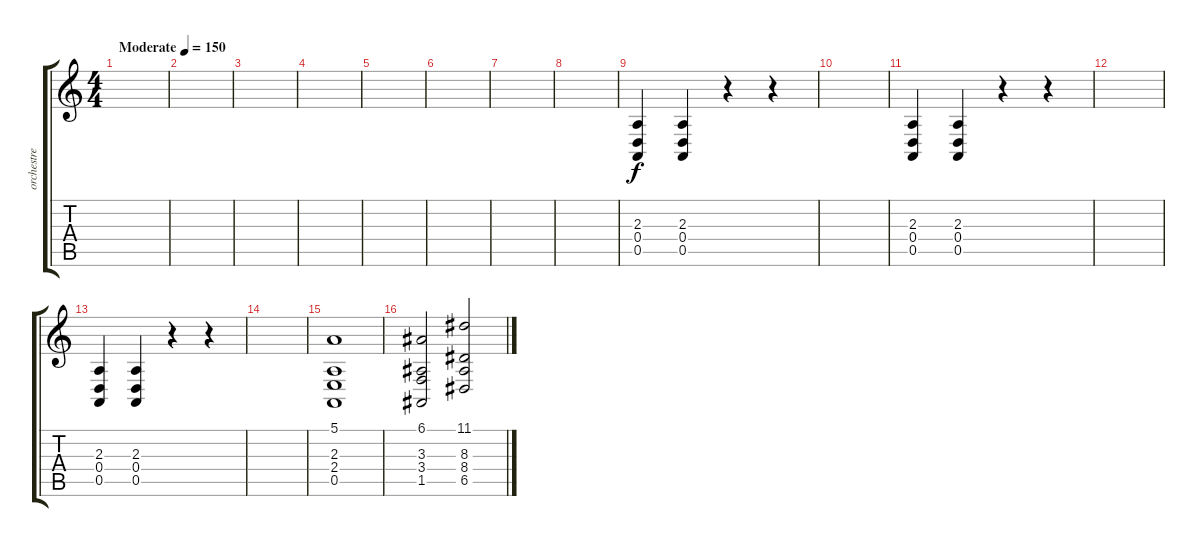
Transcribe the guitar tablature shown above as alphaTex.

\track ("orchestre" "orchestre") {instrument orchestrahit}
\staff {score tabs}
\tuning (E4 B3 G3 D3 A2 E2) {hide}
\ts (4 4)
\tempo (150 "Moderate")
\clef g2
\ks c
|
|
|
|
|
|
|
|
(2.3 0.4 0.5).4 (2.3 0.4 0.5).4 r.4 r.4 |
|
(2.3 0.4 0.5).4 (2.3 0.4 0.5).4 r.4 r.4 |
|
(2.3 0.4 0.5).4 (2.3 0.4 0.5).4 r.4 r.4 |
|
(5.1 2.3 2.4 0.5).1 |
(6.1 3.3 3.4 1.5).2 (11.1 8.3 8.4 6.5).2
